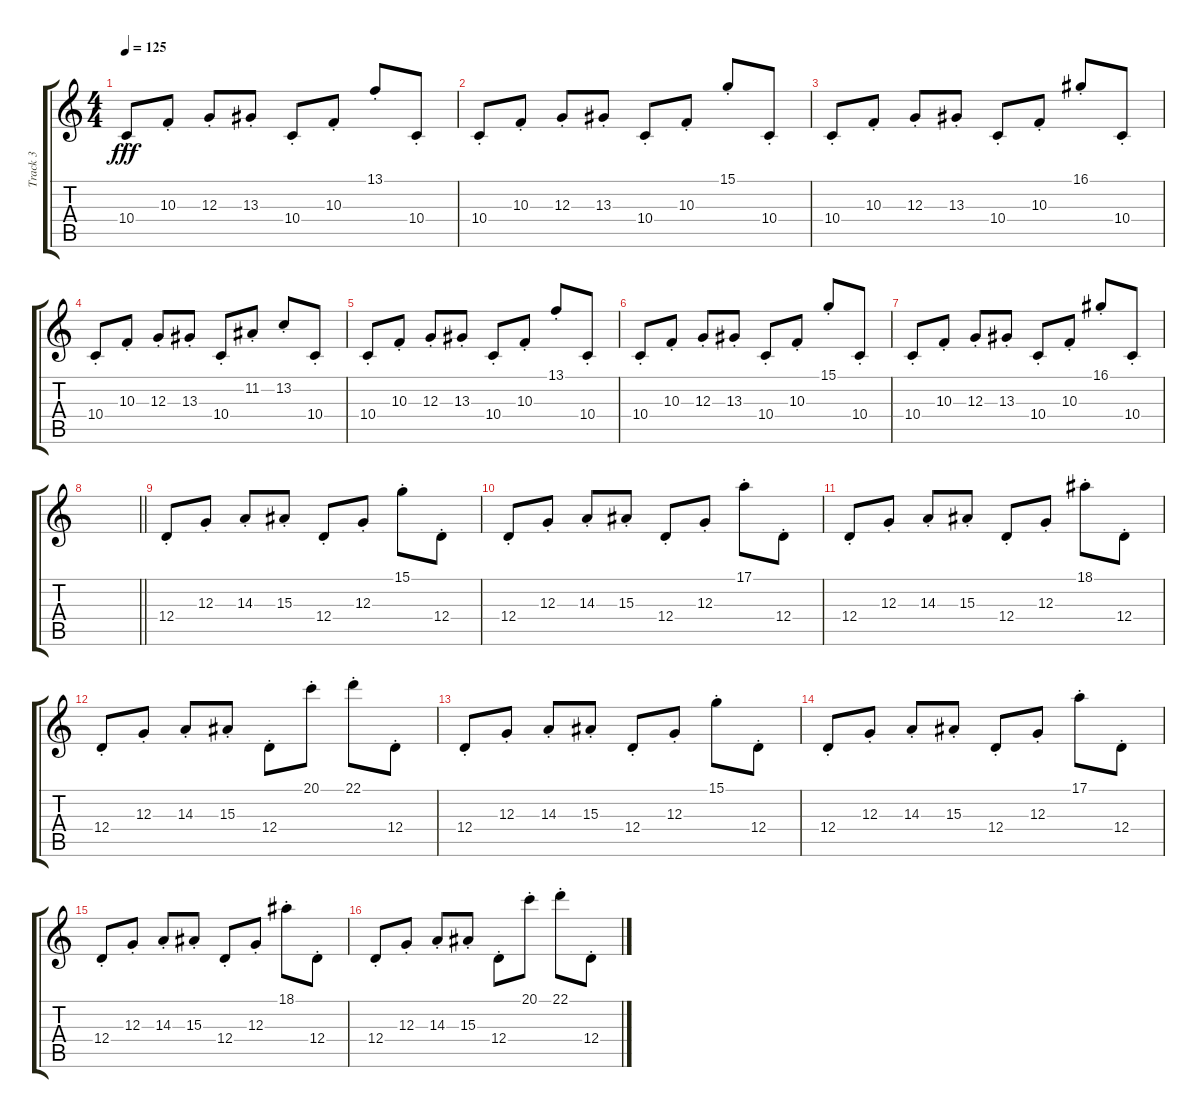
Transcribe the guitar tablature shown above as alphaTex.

\track ("Track 3" "Track 3") {instrument kalimba}
\staff {score tabs}
\tuning (E4 B3 G3 D3 A2 E2) {hide}
\ts (4 4)
\tempo 125
\clef g2
\ks c
10.4{st}.8{dy fff} 10.3{st}.8 12.3{st}.8 13.3{st}.8 10.4{st}.8 10.3{st}.8 13.1{st}.8 10.4{st}.8 |
10.4{st}.8 10.3{st}.8 12.3{st}.8 13.3{st}.8 10.4{st}.8 10.3{st}.8 15.1{st}.8 10.4{st}.8 |
10.4{st}.8 10.3{st}.8 12.3{st}.8 13.3{st}.8 10.4{st}.8 10.3{st}.8 16.1{st}.8 10.4{st}.8 |
10.4{st}.8 10.3{st}.8 12.3{st}.8 13.3{st}.8 10.4{st}.8 11.2{st}.8 13.2{st}.8 10.4{st}.8 |
10.4{st}.8 10.3{st}.8 12.3{st}.8 13.3{st}.8 10.4{st}.8 10.3{st}.8 13.1{st}.8 10.4{st}.8 |
10.4{st}.8 10.3{st}.8 12.3{st}.8 13.3{st}.8 10.4{st}.8 10.3{st}.8 15.1{st}.8 10.4{st}.8 |
10.4{st}.8 10.3{st}.8 12.3{st}.8 13.3{st}.8 10.4{st}.8 10.3{st}.8 16.1{st}.8 10.4{st}.8 |
\barLineRight lightlight
|
12.4{st}.8 12.3{st}.8 14.3{st}.8 15.3{st}.8 12.4{st}.8 12.3{st}.8 15.1{st}.8 12.4{st}.8 |
12.4{st}.8 12.3{st}.8 14.3{st}.8 15.3{st}.8 12.4{st}.8 12.3{st}.8 17.1{st}.8 12.4{st}.8 |
12.4{st}.8 12.3{st}.8 14.3{st}.8 15.3{st}.8 12.4{st}.8 12.3{st}.8 18.1{st}.8 12.4{st}.8 |
12.4{st}.8 12.3{st}.8 14.3{st}.8 15.3{st}.8 12.4{st}.8 20.1{st}.8 22.1{st}.8 12.4{st}.8 |
12.4{st}.8 12.3{st}.8 14.3{st}.8 15.3{st}.8 12.4{st}.8 12.3{st}.8 15.1{st}.8 12.4{st}.8 |
12.4{st}.8 12.3{st}.8 14.3{st}.8 15.3{st}.8 12.4{st}.8 12.3{st}.8 17.1{st}.8 12.4{st}.8 |
12.4{st}.8 12.3{st}.8 14.3{st}.8 15.3{st}.8 12.4{st}.8 12.3{st}.8 18.1{st}.8 12.4{st}.8 |
12.4{st}.8 12.3{st}.8 14.3{st}.8 15.3{st}.8 12.4{st}.8 20.1{st}.8 22.1{st}.8 12.4{st}.8
